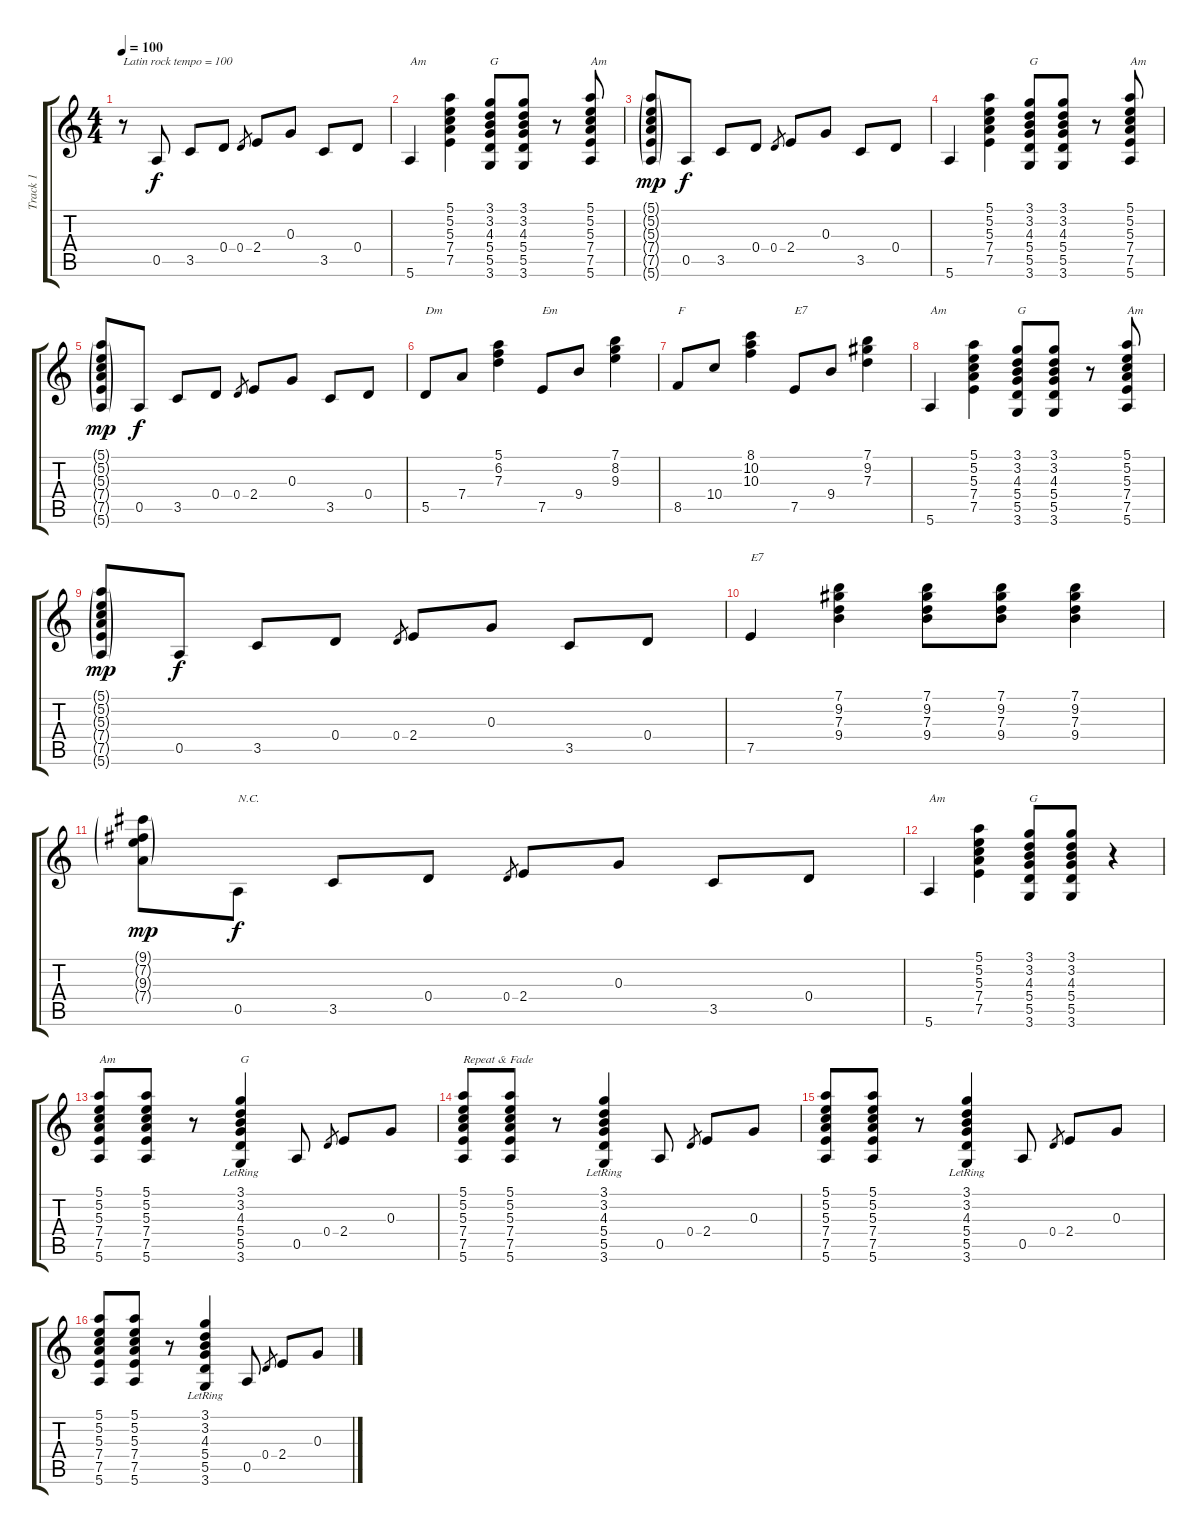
\track ("Track 1" "Track 1") {instrument acousticguitarnylon}
\staff {score tabs}
\tuning (E4 B3 G3 D3 A2 E2) {hide}
\ts (4 4)
\tempo 100
\clef g2
\ks c
r.8{txt "Latin rock tempo = 100" dy f instrument acousticguitarnylon} 0.5.8 3.5.8 0.4.8 0.4.8{gr} 2.4.8 0.3.8 3.5.8 0.4.8 |
5.6.4{txt "Am"} (5.1 5.2 5.3 7.4 7.5).4 (3.1 3.2 4.3 5.4 5.5 3.6).8{txt "G"} (3.1 3.2 4.3 5.4 5.5 3.6).8 r.8 (5.1 5.2 5.3 7.4 7.5 5.6).8{txt "Am"} |
(5.1{g} 5.2{g} 5.3{g} 7.4{g} 7.5{g} 5.6{g}).8{dy mp} 0.5.8{dy f} 3.5.8 0.4.8 0.4.8{gr} 2.4.8 0.3.8 3.5.8 0.4.8 |
5.6.4 (5.1 5.2 5.3 7.4 7.5).4 (3.1 3.2 4.3 5.4 5.5 3.6).8{txt "G"} (3.1 3.2 4.3 5.4 5.5 3.6).8 r.8 (5.1 5.2 5.3 7.4 7.5 5.6).8{txt "Am"} |
(5.1{g} 5.2{g} 5.3{g} 7.4{g} 7.5{g} 5.6{g}).8{dy mp} 0.5.8{dy f} 3.5.8 0.4.8 0.4.8{gr} 2.4.8 0.3.8 3.5.8 0.4.8 |
5.5.8{txt "Dm"} 7.4.8 (5.1 6.2 7.3).4 7.5.8{txt "Em"} 9.4.8 (7.1 8.2 9.3).4 |
8.5.8{txt "F"} 10.4.8 (8.1 10.2 10.3).4 7.5.8{txt "E7"} 9.4.8 (7.1 9.2 7.3).4 |
5.6.4{txt "Am"} (5.1 5.2 5.3 7.4 7.5).4 (3.1 3.2 4.3 5.4 5.5 3.6).8{txt "G"} (3.1 3.2 4.3 5.4 5.5 3.6).8 r.8 (5.1 5.2 5.3 7.4 7.5 5.6).8{txt "Am"} |
(5.1{g} 5.2{g} 5.3{g} 7.4{g} 7.5{g} 5.6{g}).8{dy mp} 0.5.8{dy f} 3.5.8 0.4.8 0.4.8{gr} 2.4.8 0.3.8 3.5.8 0.4.8 |
7.5.4{txt "E7"} (7.1 9.2 7.3 9.4).4 (7.1 9.2 7.3 9.4).8 (7.1 9.2 7.3 9.4).8 (7.1 9.2 7.3 9.4).4 |
(9.1{g} 7.2{g} 9.3{g} 7.4{g}).8{dy mp} 0.5.8{txt "N.C." dy f} 3.5.8 0.4.8 0.4.8{gr} 2.4.8 0.3.8 3.5.8 0.4.8 |
5.6.4{txt "Am"} (5.1 5.2 5.3 7.4 7.5).4 (3.1 3.2 4.3 5.4 5.5 3.6).8{txt "G"} (3.1 3.2 4.3 5.4 5.5 3.6).8 r.4 |
(5.1 5.2 5.3 7.4 7.5 5.6).8{txt "Am"} (5.1 5.2 5.3 7.4 7.5 5.6).8 r.8 (3.1{lr} 3.2{lr} 4.3{lr} 5.4{lr} 5.5{lr} 3.6{lr}).4{txt "G"} 0.5.8 0.4.8{gr} 2.4.8 0.3.8 |
(5.1 5.2 5.3 7.4 7.5 5.6).8{txt "Repeat & Fade" volume 11} (5.1 5.2 5.3 7.4 7.5 5.6).8 r.8 (3.1{lr} 3.2{lr} 4.3{lr} 5.4{lr} 5.5{lr} 3.6{lr}).4 0.5.8 0.4.8{gr} 2.4.8 0.3.8 |
(5.1 5.2 5.3 7.4 7.5 5.6).8{volume 9} (5.1 5.2 5.3 7.4 7.5 5.6).8 r.8 (3.1{lr} 3.2{lr} 4.3{lr} 5.4{lr} 5.5{lr} 3.6{lr}).4 0.5.8 0.4.8{gr} 2.4.8 0.3.8 |
(5.1 5.2 5.3 7.4 7.5 5.6).8{volume 7} (5.1 5.2 5.3 7.4 7.5 5.6).8 r.8 (3.1{lr} 3.2{lr} 4.3{lr} 5.4{lr} 5.5{lr} 3.6{lr}).4 0.5.8 0.4.8{gr} 2.4.8 0.3.8
